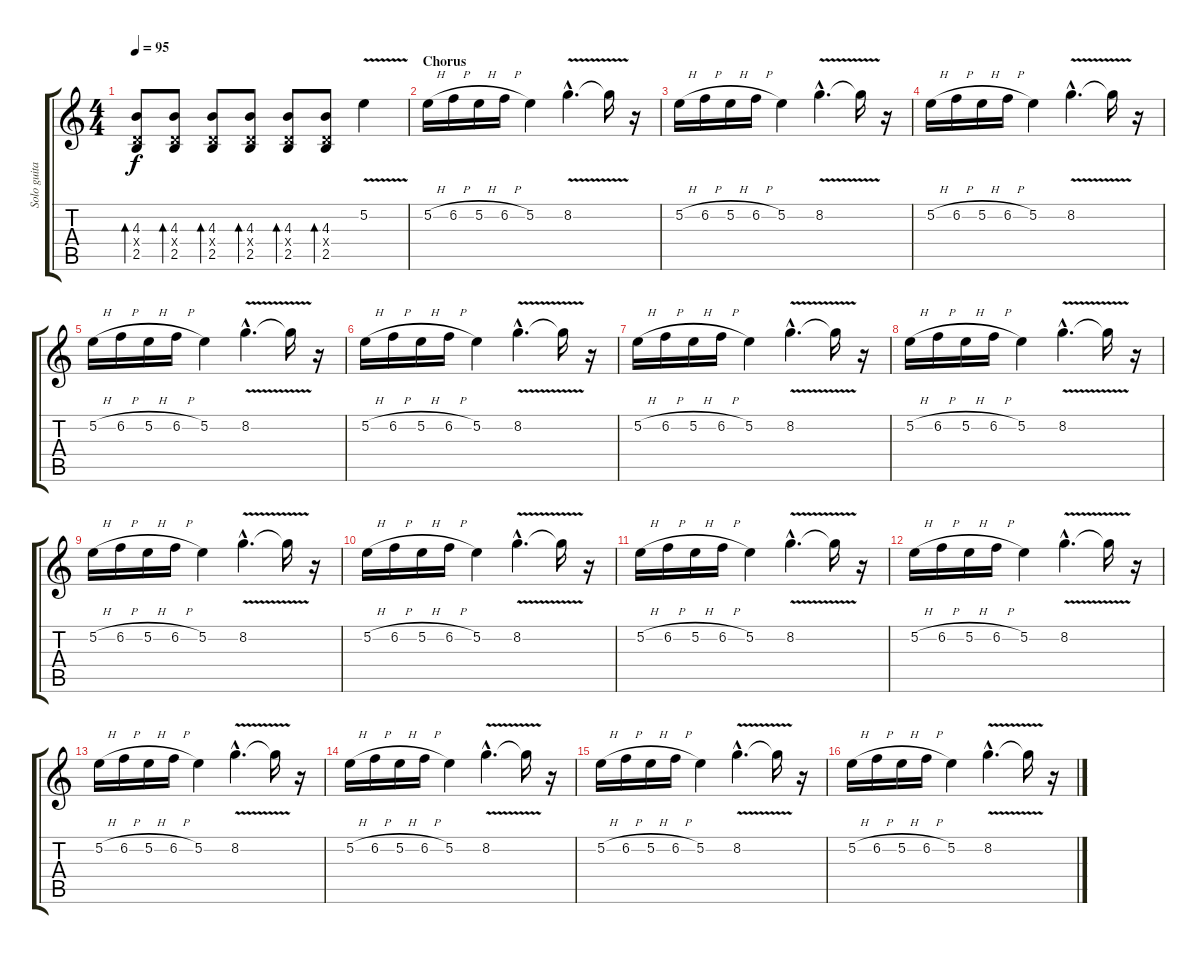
\track ("Solo guitar" "Solo guita") {instrument distortionguitar}
\staff {score tabs}
\tuning (E4 B3 G3 D3 A2 E2) {hide}
\ts (4 4)
\tempo 95
\clef g2
\ks c
(4.3 0.4{x} 2.5).8{bd 30 dy f} (4.3 0.4{x} 2.5).8{bd 30} (4.3 0.4{x} 2.5).8{bd 30} (4.3 0.4{x} 2.5).8{bd 30} (4.3 0.4{x} 2.5).8{bd 30} (4.3 0.4{x} 2.5).8{bd 30} 5.2{v}.4{volume 14} |
\section ("" "Chorus")
5.2{h}.16 6.2{h}.16 5.2{h}.16 6.2{h}.16 5.2.4 8.2{v hac}.4{d} 8.2{t}.16 r.16 |
5.2{h}.16 6.2{h}.16 5.2{h}.16 6.2{h}.16 5.2.4 8.2{v hac}.4{d} 8.2{t}.16 r.16 |
5.2{h}.16 6.2{h}.16 5.2{h}.16 6.2{h}.16 5.2.4 8.2{v hac}.4{d} 8.2{t}.16 r.16 |
5.2{h}.16 6.2{h}.16 5.2{h}.16 6.2{h}.16 5.2.4 8.2{v hac}.4{d} 8.2{t}.16 r.16 |
5.2{h}.16 6.2{h}.16 5.2{h}.16 6.2{h}.16 5.2.4 8.2{v hac}.4{d} 8.2{t}.16 r.16 |
5.2{h}.16 6.2{h}.16 5.2{h}.16 6.2{h}.16 5.2.4 8.2{v hac}.4{d} 8.2{t}.16 r.16 |
5.2{h}.16 6.2{h}.16 5.2{h}.16 6.2{h}.16 5.2.4 8.2{v hac}.4{d} 8.2{t}.16 r.16 |
5.2{h}.16 6.2{h}.16 5.2{h}.16 6.2{h}.16 5.2.4 8.2{v hac}.4{d} 8.2{t}.16 r.16 |
5.2{h}.16 6.2{h}.16 5.2{h}.16 6.2{h}.16 5.2.4 8.2{v hac}.4{d} 8.2{t}.16 r.16 |
5.2{h}.16 6.2{h}.16 5.2{h}.16 6.2{h}.16 5.2.4 8.2{v hac}.4{d} 8.2{t}.16 r.16 |
5.2{h}.16 6.2{h}.16 5.2{h}.16 6.2{h}.16 5.2.4 8.2{v hac}.4{d} 8.2{t}.16 r.16 |
5.2{h}.16 6.2{h}.16 5.2{h}.16 6.2{h}.16 5.2.4 8.2{v hac}.4{d} 8.2{t}.16 r.16 |
5.2{h}.16 6.2{h}.16 5.2{h}.16 6.2{h}.16 5.2.4 8.2{v hac}.4{d} 8.2{t}.16 r.16 |
5.2{h}.16 6.2{h}.16 5.2{h}.16 6.2{h}.16 5.2.4 8.2{v hac}.4{d} 8.2{t}.16 r.16 |
5.2{h}.16 6.2{h}.16 5.2{h}.16 6.2{h}.16 5.2.4 8.2{v hac}.4{d} 8.2{t}.16 r.16
